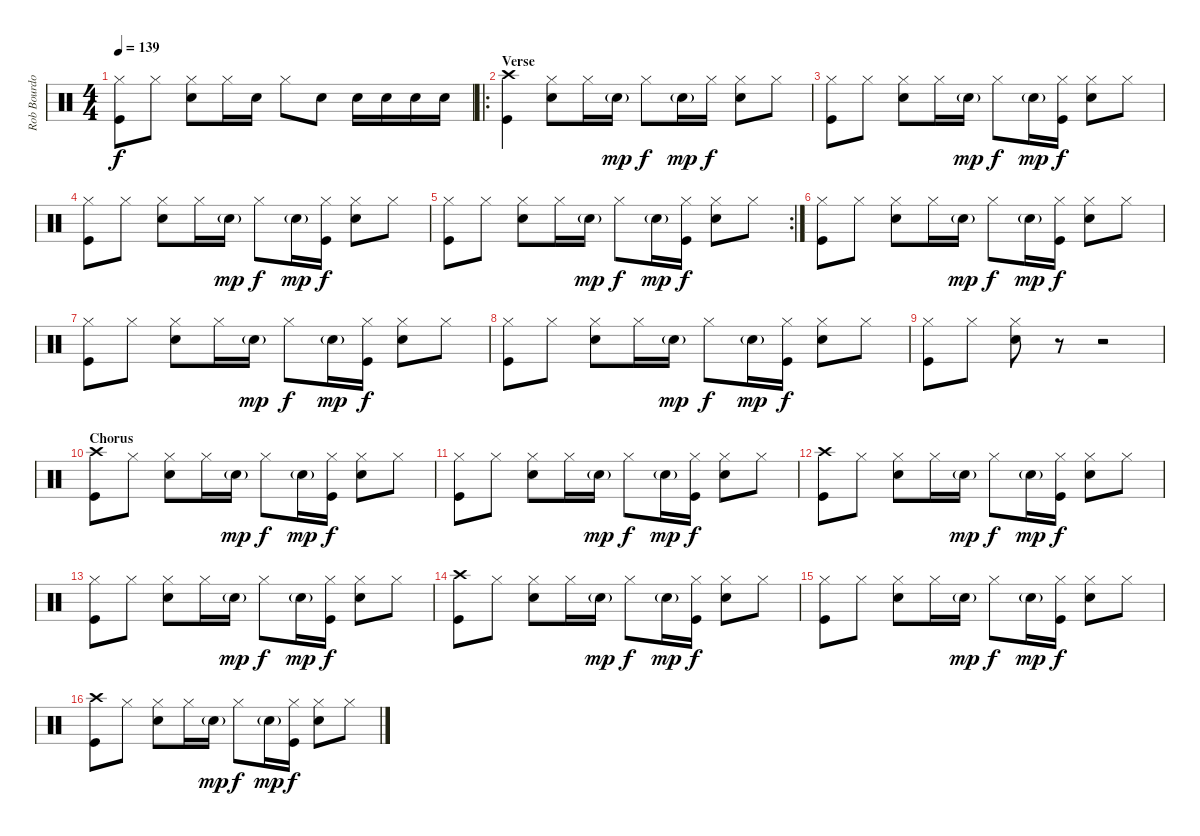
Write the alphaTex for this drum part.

\track ("Rob Bourdon" "Rob Bourdo") {instrument percussion}
\staff {score}
\articulation defaults
\ts (4 4)
\tempo 139
\clef neutral
\ks c
("Hi-Hat (closed)" "Kick (hit)").8{dy f} "Hi-Hat (closed)".8 ("Hi-Hat (closed)" "Snare (hit) 2").8 "Hi-Hat (closed)".16 "Snare (hit) 2".16 "Hi-Hat (closed)".8 "Snare (hit) 2".8 "Snare (hit) 2".16 "Snare (hit) 2".16 "Snare (hit) 2".16 "Snare (hit) 2".16 |
\ro
\section ("" "Verse")
("Crash high (hit)" "Kick (hit)").4 ("Hi-Hat (closed)" "Snare (hit) 2").8 "Hi-Hat (closed)".16 "Snare (hit) 2"{g}.16{dy mp} "Hi-Hat (closed)".8{dy f} "Snare (hit) 2"{g}.16{dy mp} "Hi-Hat (closed)".16{dy f} ("Hi-Hat (closed)" "Snare (hit) 2").8 "Hi-Hat (closed)".8 |
("Hi-Hat (closed)" "Kick (hit)").8 "Hi-Hat (closed)".8 ("Hi-Hat (closed)" "Snare (hit) 2").8 "Hi-Hat (closed)".16 "Snare (hit) 2"{g}.16{dy mp} "Hi-Hat (closed)".8{dy f} "Snare (hit) 2"{g}.16{dy mp} ("Hi-Hat (closed)" "Kick (hit)").16{dy f} ("Hi-Hat (closed)" "Snare (hit) 2").8 "Hi-Hat (closed)".8 |
("Hi-Hat (closed)" "Kick (hit)").8 "Hi-Hat (closed)".8 ("Hi-Hat (closed)" "Snare (hit) 2").8 "Hi-Hat (closed)".16 "Snare (hit) 2"{g}.16{dy mp} "Hi-Hat (closed)".8{dy f} "Snare (hit) 2"{g}.16{dy mp} ("Hi-Hat (closed)" "Kick (hit)").16{dy f} ("Hi-Hat (closed)" "Snare (hit) 2").8 "Hi-Hat (closed)".8 |
\rc 2
("Hi-Hat (closed)" "Kick (hit)").8 "Hi-Hat (closed)".8 ("Hi-Hat (closed)" "Snare (hit) 2").8 "Hi-Hat (closed)".16 "Snare (hit) 2"{g}.16{dy mp} "Hi-Hat (closed)".8{dy f} "Snare (hit) 2"{g}.16{dy mp} ("Hi-Hat (closed)" "Kick (hit)").16{dy f} ("Hi-Hat (closed)" "Snare (hit) 2").8 "Hi-Hat (closed)".8 |
("Hi-Hat (closed)" "Kick (hit)").8 "Hi-Hat (closed)".8 ("Hi-Hat (closed)" "Snare (hit) 2").8 "Hi-Hat (closed)".16 "Snare (hit) 2"{g}.16{dy mp} "Hi-Hat (closed)".8{dy f} "Snare (hit) 2"{g}.16{dy mp} ("Hi-Hat (closed)" "Kick (hit)").16{dy f} ("Hi-Hat (closed)" "Snare (hit) 2").8 "Hi-Hat (closed)".8 |
("Hi-Hat (closed)" "Kick (hit)").8 "Hi-Hat (closed)".8 ("Hi-Hat (closed)" "Snare (hit) 2").8 "Hi-Hat (closed)".16 "Snare (hit) 2"{g}.16{dy mp} "Hi-Hat (closed)".8{dy f} "Snare (hit) 2"{g}.16{dy mp} ("Hi-Hat (closed)" "Kick (hit)").16{dy f} ("Hi-Hat (closed)" "Snare (hit) 2").8 "Hi-Hat (closed)".8 |
("Hi-Hat (closed)" "Kick (hit)").8 "Hi-Hat (closed)".8 ("Hi-Hat (closed)" "Snare (hit) 2").8 "Hi-Hat (closed)".16 "Snare (hit) 2"{g}.16{dy mp} "Hi-Hat (closed)".8{dy f} "Snare (hit) 2"{g}.16{dy mp} ("Hi-Hat (closed)" "Kick (hit)").16{dy f} ("Hi-Hat (closed)" "Snare (hit) 2").8 "Hi-Hat (closed)".8 |
("Hi-Hat (closed)" "Kick (hit)").8 "Hi-Hat (closed)".8 ("Hi-Hat (closed)" "Snare (hit) 2").8 r.8 r.2 |
\section ("" "Chorus")
("Crash high (hit)" "Kick (hit)").8 "Hi-Hat (closed)".8 ("Hi-Hat (closed)" "Snare (hit) 2").8 "Hi-Hat (closed)".16 "Snare (hit) 2"{g}.16{dy mp} "Hi-Hat (closed)".8{dy f} "Snare (hit) 2"{g}.16{dy mp} ("Hi-Hat (closed)" "Kick (hit)").16{dy f} ("Hi-Hat (closed)" "Snare (hit) 2").8 "Hi-Hat (closed)".8 |
("Hi-Hat (closed)" "Kick (hit)").8 "Hi-Hat (closed)".8 ("Hi-Hat (closed)" "Snare (hit) 2").8 "Hi-Hat (closed)".16 "Snare (hit) 2"{g}.16{dy mp} "Hi-Hat (closed)".8{dy f} "Snare (hit) 2"{g}.16{dy mp} ("Hi-Hat (closed)" "Kick (hit)").16{dy f} ("Hi-Hat (closed)" "Snare (hit) 2").8 "Hi-Hat (closed)".8 |
("Crash high (hit)" "Kick (hit)").8 "Hi-Hat (closed)".8 ("Hi-Hat (closed)" "Snare (hit) 2").8 "Hi-Hat (closed)".16 "Snare (hit) 2"{g}.16{dy mp} "Hi-Hat (closed)".8{dy f} "Snare (hit) 2"{g}.16{dy mp} ("Hi-Hat (closed)" "Kick (hit)").16{dy f} ("Hi-Hat (closed)" "Snare (hit) 2").8 "Hi-Hat (closed)".8 |
("Hi-Hat (closed)" "Kick (hit)").8 "Hi-Hat (closed)".8 ("Hi-Hat (closed)" "Snare (hit) 2").8 "Hi-Hat (closed)".16 "Snare (hit) 2"{g}.16{dy mp} "Hi-Hat (closed)".8{dy f} "Snare (hit) 2"{g}.16{dy mp} ("Hi-Hat (closed)" "Kick (hit)").16{dy f} ("Hi-Hat (closed)" "Snare (hit) 2").8 "Hi-Hat (closed)".8 |
("Crash high (hit)" "Kick (hit)").8 "Hi-Hat (closed)".8 ("Hi-Hat (closed)" "Snare (hit) 2").8 "Hi-Hat (closed)".16 "Snare (hit) 2"{g}.16{dy mp} "Hi-Hat (closed)".8{dy f} "Snare (hit) 2"{g}.16{dy mp} ("Hi-Hat (closed)" "Kick (hit)").16{dy f} ("Hi-Hat (closed)" "Snare (hit) 2").8 "Hi-Hat (closed)".8 |
("Hi-Hat (closed)" "Kick (hit)").8 "Hi-Hat (closed)".8 ("Hi-Hat (closed)" "Snare (hit) 2").8 "Hi-Hat (closed)".16 "Snare (hit) 2"{g}.16{dy mp} "Hi-Hat (closed)".8{dy f} "Snare (hit) 2"{g}.16{dy mp} ("Hi-Hat (closed)" "Kick (hit)").16{dy f} ("Hi-Hat (closed)" "Snare (hit) 2").8 "Hi-Hat (closed)".8 |
("Crash high (hit)" "Kick (hit)").8 "Hi-Hat (closed)".8 ("Hi-Hat (closed)" "Snare (hit) 2").8 "Hi-Hat (closed)".16 "Snare (hit) 2"{g}.16{dy mp} "Hi-Hat (closed)".8{dy f} "Snare (hit) 2"{g}.16{dy mp} ("Hi-Hat (closed)" "Kick (hit)").16{dy f} ("Hi-Hat (closed)" "Snare (hit) 2").8 "Hi-Hat (closed)".8
